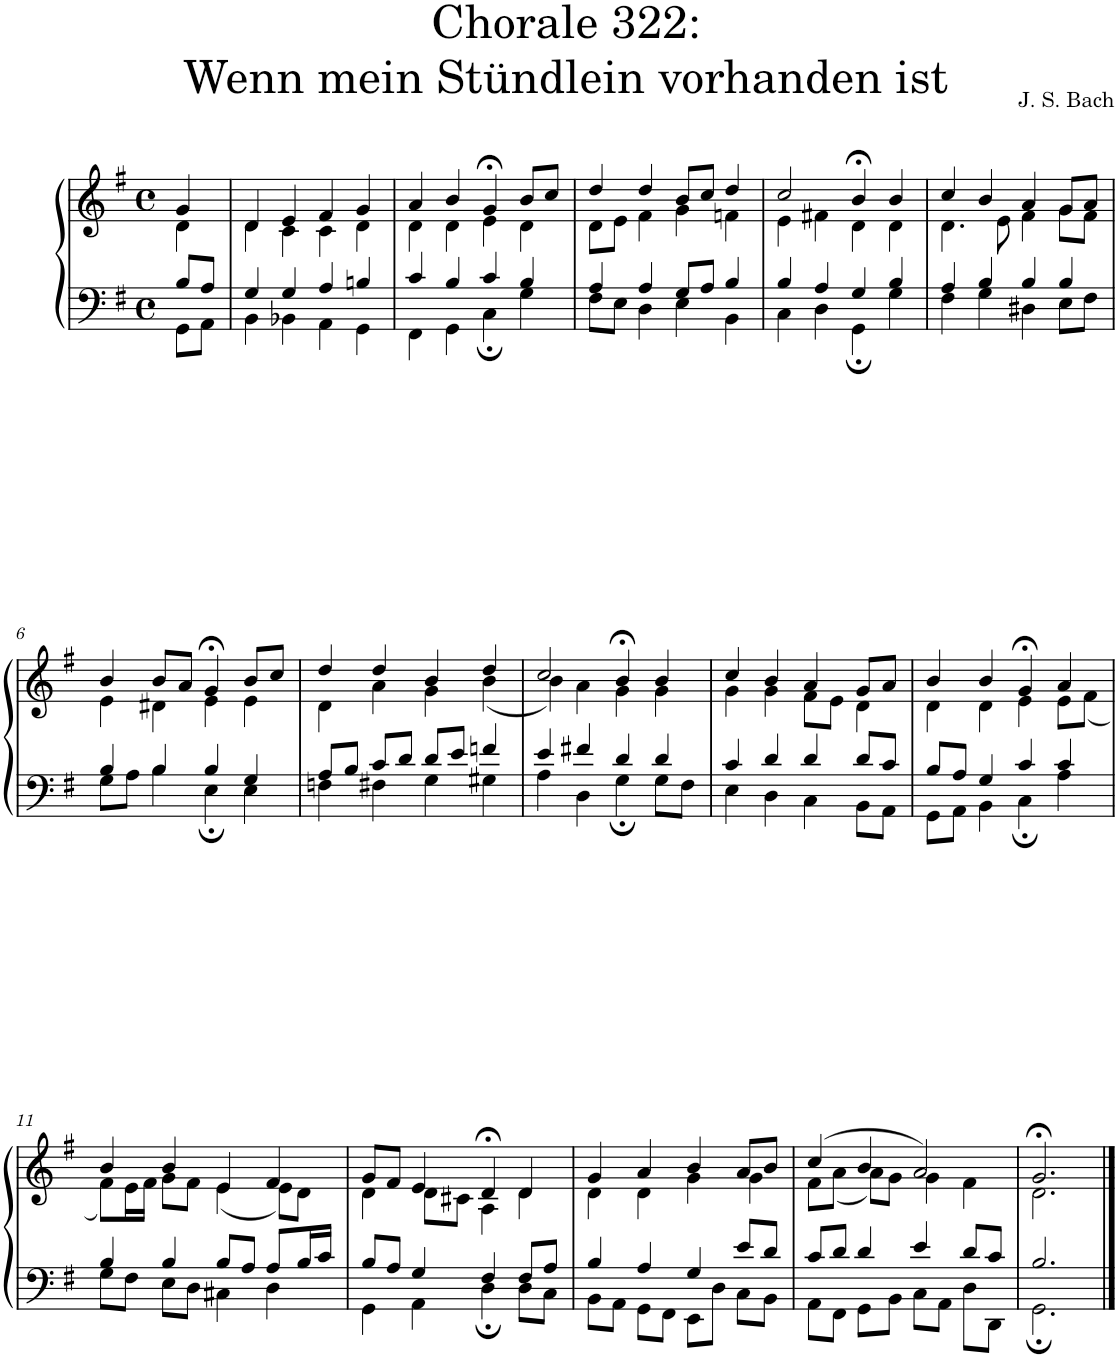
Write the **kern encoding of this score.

**kern	**kern
*part1	*part1
*staff2	*staff1
*I"S,A	*
*clefF4	*clefG2
*k[f#]	*k[f#]
*M4/4	*M4/4
*met(c)	*met(c)
=	=
*^	*^
8B/L	8GG\L	4g/	4d\
8A/J	8AA\J	.	.
=1	=1	=1	=1
4G/	4BB\	4d/	4d\
4G/	4BB-X\	4e/	4c\
4A/	4AA\	4f#/	4c\
4Bn/	4GG\	4g/	4d\
=2	=2	=2	=2
4c/	4FF#\	4a/	4d\
4B/	4GG\	4b/	4d\
4c/	4C;\	4g;</	4e\
4B/	4G\	8b/L	4d\
.	.	8cc/J	.
=3	=3	=3	=3
4A/	8F#\L	4dd/	8d\L
.	8E\J	.	8e\J
4A/	4D\	4dd/	4f#\
8G/L	4E\	8b/L	4g\
8A/J	.	8cc/J	.
4B/	4BB\	4dd/	4fn\
=4	=4	=4	=4
4B/	4C\	2cc/	4e\
4A/	4D\	.	4f#X\
4G/	4GG;\	4b;</	4d\
4B/	4G\	4b/	4d\
=5	=5	=5	=5
4A/	4F#\	4cc/	4.d\
4B/	4G\	4b/	.
.	.	.	8e\
4B/	4D#X\	4a/	4f#\
4B/	8E\L	8g/L	8g\L
.	8F#\J	8a/J	8f#\J
!!LO:LB:g=z	!!
=6	=6	=6	=6
4B/	8G\L	4b/	4e\
.	8A\J	.	.
4B/	4B\	8b/L	4d#X\
.	.	8a/J	.
4B/	4E;\	4g;</	4e\
4G/	4E\	8b/L	4e\
.	.	8cc/J	.
=7	=7	=7	=7
8A/L	4Fn\	4dd/	4d\
8B/J	.	.	.
8c/L	4F#X\	4dd/	4a\
8d/J	.	.	.
8d/L	4G\	4b/	4g\
8e/J	.	.	.
4fn/	4G#X\	4dd/	(<4b\
=8	=8	=8	=8
4e/	4A\	2cc/	4b\)
4f#X/	4D\	.	4a\
4d/	4G;\	4b;</	4g\
4d/	8G\L	4b/	4g\
.	8F#\J	.	.
=9	=9	=9	=9
4c/	4E\	4cc/	4g\
4d/	4D\	4b/	4g\
4d/	4C\	4a/	8f#\L
.	.	.	8e\J
8d/L	8BB\L	8g/L	4d\
8c/J	8AA\J	8a/J	.
=10	=10	=10	=10
8B/L	8GG\L	4b/	4d\
8A/J	8AA\J	.	.
4G/	4BB\	4b/	4d\
4c/	4C;\	4g;</	4e\
4c/	4A\	4a/	8e\L
.	.	.	(<8f#\J
!!LO:LB:g=z	!!
=11	=11	=11	=11
4B/	8G\L	4b/	8f#\L)
.	8F#\J	.	16e\L
.	.	.	16f#\JJ
4B/	8E\L	4b/	8g\L
.	8D\J	.	8f#\J
8B/L	4C#X\	4e/	(<4e\
8A/J	.	.	.
8A/L	4D\	4f#/	8e\L)
16B/L	.	.	8d\J
16c/JJ	.	.	.
=12	=12	=12	=12
8B/L	4GG\	8g/L	4d\
8A/J	.	8f#/J	.
4G/	4AA\	4e/	8d\L
.	.	.	8c#X\J
4F#/	4D;\	4d;</	4A\
8F#/L	8D\L	4d/	4d\
8A/J	8C\J	.	.
=13	=13	=13	=13
4B/	8BB\L	4g/	4d\
.	8AA\J	.	.
4A/	8GG\L	4a/	4d\
.	8FF#\J	.	.
4G/	8EE\L	4b/	4g\
.	8D\J	.	.
8e/L	8C\L	8a/L	4g\
8d/J	8BB\J	8b/J	.
=14	=14	=14	=14
8c/L	8AA\L	(>4cc/	8f#\L
8d/J	8FF#\J	.	(<8a\J
4d/	8GG\L	4b/	8a\L)
.	8BB\J	.	8g\J
4e/	8C\L	2a/)	4g\
.	8AA\J	.	.
8d/L	8D\L	.	4f#\
8c/J	8DD\J	.	.
=15	=15	=15	=15
2.B/	2.GG;\	2.g;</	2.d\
*v	*v	*	*
*	*v	*v
==	==
*-	*-
